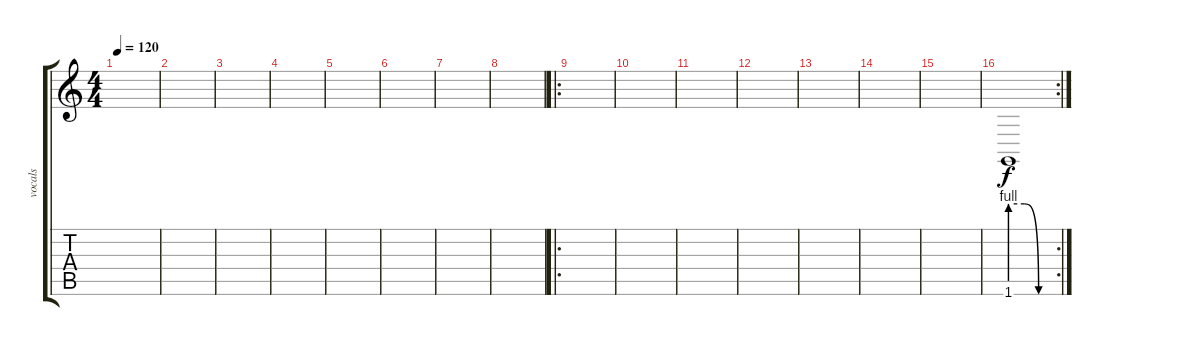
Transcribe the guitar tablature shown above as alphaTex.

\track ("vocals" "vocals") {instrument lead6voice}
\staff {score tabs}
\tuning (E4 B3 G3 D3 A2 E2) {hide}
\ts (4 4)
\tempo 120
\clef g2
\ks c
|
|
|
|
|
|
|
|
\ro
|
|
|
|
|
|
|
\rc 2
1.6{be (custom 0 4 20 4 40 0 60 0)}.1
